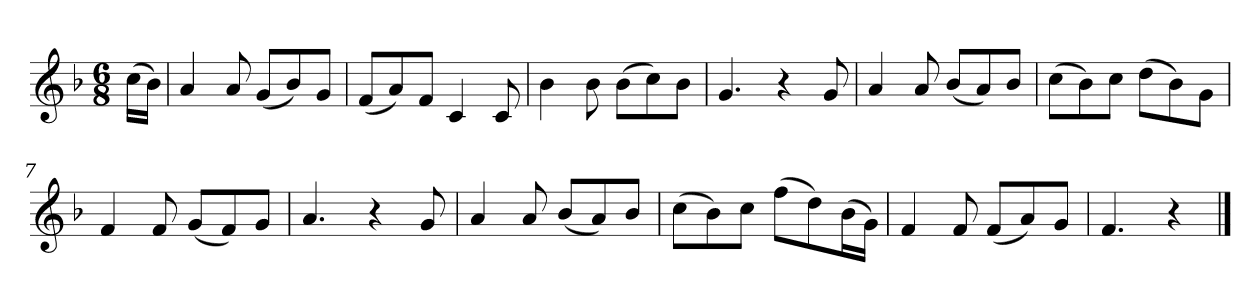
**kern
*part1
*staff1
*k[b-]
*M6/8
*MM120
=
(16ccLL
16b-JJ)
=1
4a
8a
(8gL
8b-)
8gJ
=2
(8fL
8a)
8fJ
4c
8c
=3
4b-
8b-
(8b-L
8cc)
8b-J
=4
4.g
4r
8g
=5
4a
8a
(8b-L
8a)
8b-J
=6
(8ccL
8b-)
8ccJ
(8ddL
8b-)
8gJ
=7
4f
8f
(8gL
8f)
8gJ
=8
4.a
4r
8g
=9
4a
8a
(8b-L
8a)
8b-J
=10
(8ccL
8b-)
8ccJ
(8ffL
8dd)
(16b-L
16gJJ)
=11
4f
8f
(8fL
8a)
8gJ
=12
4.f
4r
==
*-
